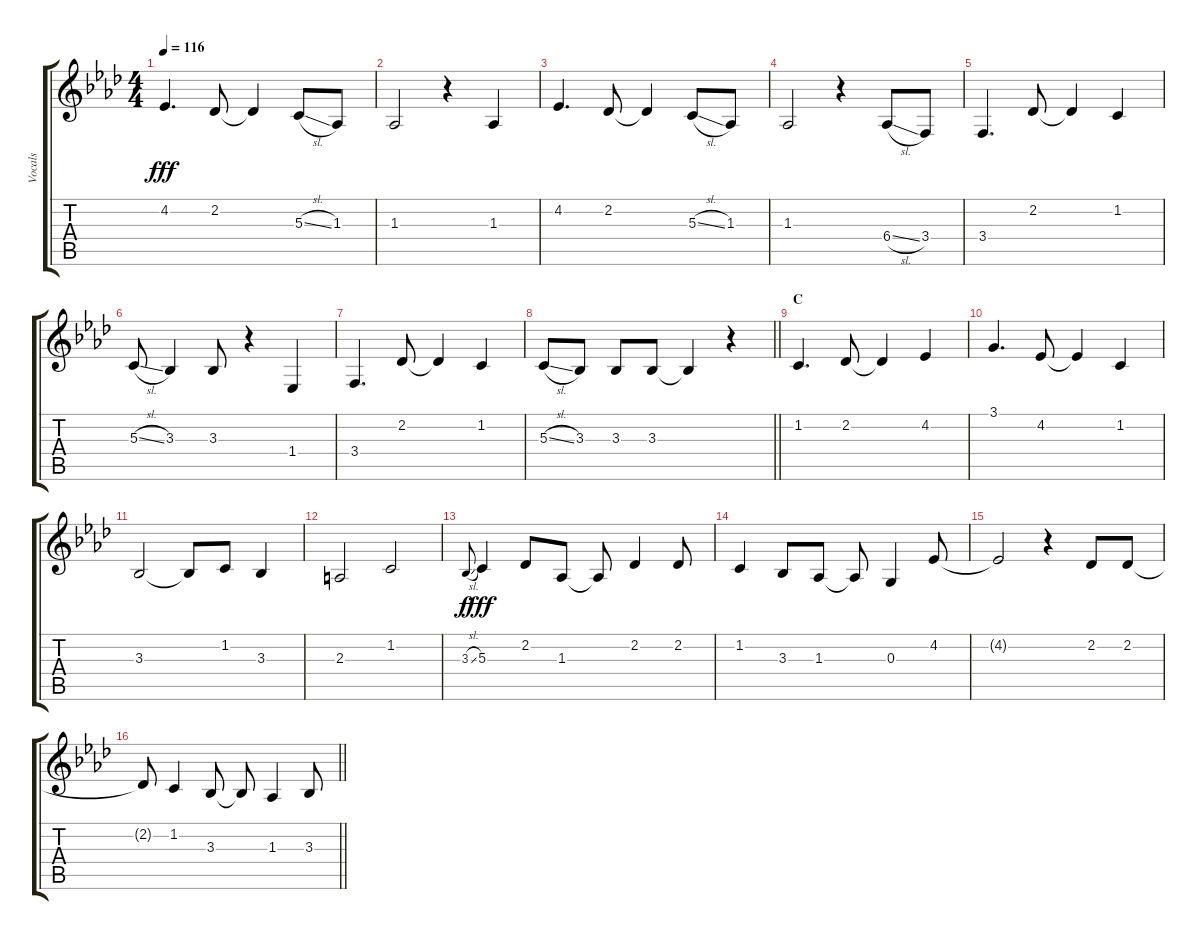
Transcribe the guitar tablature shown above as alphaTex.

\track ("Vocals" "Vocals") {instrument voiceoohs}
\staff {score tabs}
\tuning (E4 B3 G3 D3 A2 E2) {hide}
\ts (4 4)
\tempo 116
\clef g2
\ks ab
4.2.4{d dy fff} 2.2.8 2.2{t}.4 5.3{sl}.8 1.3.8 |
1.3.2 r.4 1.3.4 |
4.2.4{d} 2.2.8 2.2{t}.4 5.3{sl}.8 1.3.8 |
1.3.2 r.4 6.4{sl}.8 3.4.8 |
3.4.4{d} 2.2.8 2.2{t}.4 1.2.4 |
5.3{sl}.8 3.3.4 3.3.8 r.4 1.4.4 |
3.4.4{d} 2.2.8 2.2{t}.4 1.2.4 |
\barLineRight lightlight
5.3{sl}.8 3.3.8 3.3.8 3.3.8 3.3{t}.4 r.4 |
\section ("" "C")
1.2.4{d} 2.2.8 2.2{t}.4 4.2.4 |
3.1.4{d} 4.2.8 4.2{t}.4 1.2.4 |
3.3.2 3.3{t}.8 1.2.8 3.3.4 |
2.3.2 1.2.2 |
3.3{sl}.8{gr onbeat dy f} 5.3.4{dy fff} 2.2.8 1.3.8 1.3{t}.8 2.2.4 2.2.8 |
1.2.4 3.3.8 1.3.8 1.3{t}.8 0.3.4 4.2.8 |
4.2{t}.2 r.4 2.2.8 2.2.8 |
\barLineRight lightlight
2.2{t}.8 1.2.4 3.3.8 3.3{t}.8 1.3.4 3.3.8
